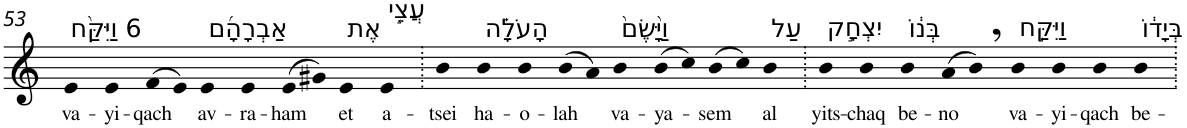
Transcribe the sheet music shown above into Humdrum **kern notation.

**kern	**text
*part1	*part1
*staff1	*staff1
*I"Piano	*
*I'Pno	*
!!LO:PB:g=z
*clefG2	*
*k[]	*
=53	=53
!LO:TX:a:t=6 וַיִּקַּ֨ח	!
!	!LO:LY:b
4e	va-
!	!LO:LY:b
4e	-yi-
!	!LO:LY:b
(>8f	-qach
8e)	.
!LO:TX:a:t=אַבְרָהָ֜ם	!
!	!LO:LY:b
4e	av-
!	!LO:LY:b
4e	-ra-
!	!LO:LY:b
(>8e	-ham
8g#X)	.
!LO:TX:a:t=אֶת	!
!	!LO:LY:b
4e	et
!LO:TX:a:t=עֲצֵ֣י	!
!	!LO:LY:b
4e	a-
=54.	=54.
!	!LO:LY:b
4b	-tsei
!LO:TX:a:t=הָעֹלָ֗ה	!
!	!LO:LY:b
4b	ha-
!	!LO:LY:b
4b	-o-
!	!LO:LY:b
(>8b	-lah
8a)	.
!LO:TX:a:t=וַיָּ֙שֶׂם֙	!
!	!LO:LY:b
4b	va-
!	!LO:LY:b
(>8b	-ya-
8cc)	.
!	!LO:LY:b
(>8b	-sem
8cc)	.
!LO:TX:a:t=עַל	!
!	!LO:LY:b
4b	al
=55.	=55.
!LO:TX:a:t=יִצְחָ֣ק	!
!	!LO:LY:b
4b	yits-
!	!LO:LY:b
4b	-chaq
!LO:TX:a:t=בְּנ֔וֹ	!
!	!LO:LY:b
4b	be-
!	!LO:LY:b
(>8a	-no
8b,)	.
!LO:TX:a:t=וַיִּקַּ֣ח	!
!	!LO:LY:b
4b	va-
!	!LO:LY:b
4b	-yi-
!	!LO:LY:b
4b	-qach
!LO:TX:a:t=בְּיָד֔וֹ	!
!	!LO:LY:b
4b	be-
=.	=.
*-	*-
